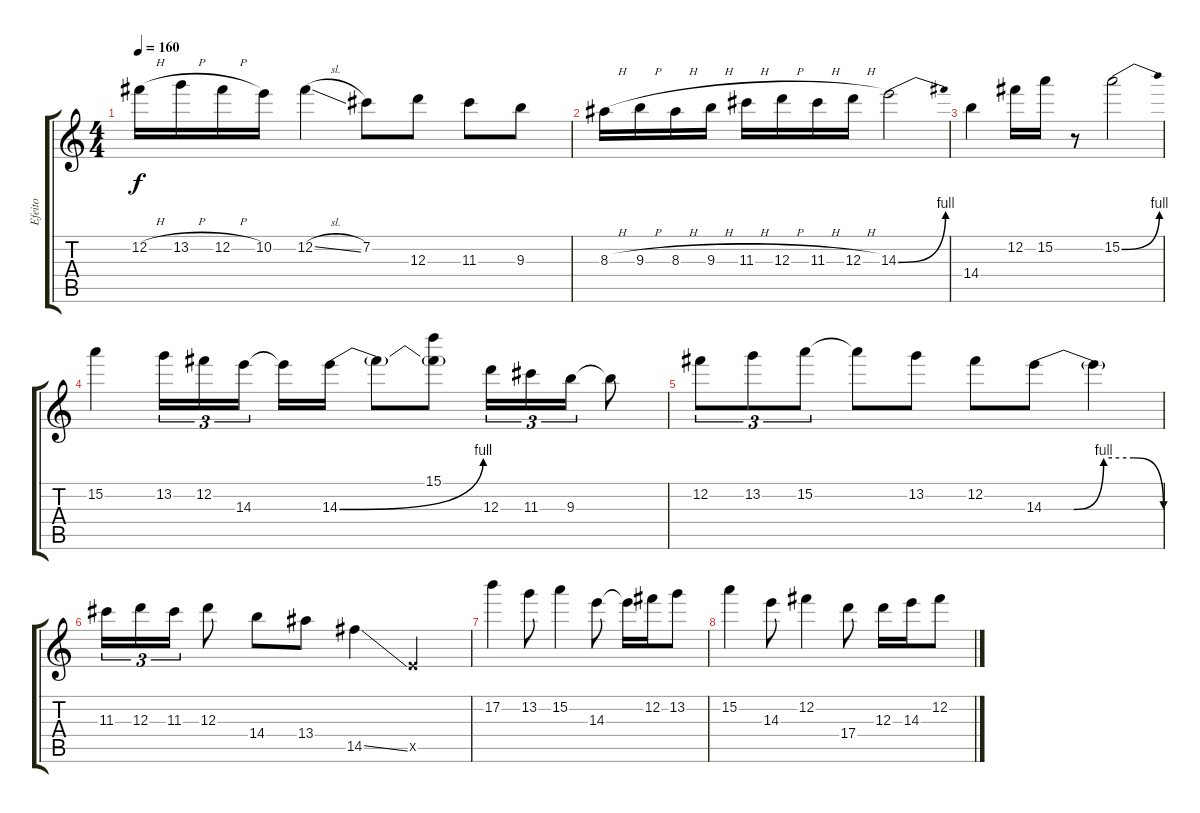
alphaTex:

\track ("Efeito" "Efeito") {instrument overdrivenguitar}
\staff {score tabs}
\tuning (B4 Gb4 D4 A3 E3 B2) {hide}
\ts (4 4)
\tempo 160
\clef g2
\ks c
12.2{h}.16{dy f} 13.2{h}.16 12.2{h}.16 10.2.16 12.2{sl}.4 7.2.8 12.3.8 11.3.8 9.3.8 |
8.3{h}.16 9.3{h}.16 8.3{h}.16 9.3{h}.16 11.3{h}.16 12.3{h}.16 11.3{h}.16 12.3{h}.16 14.3{be (bend 0 0 60 4)}.2 |
14.4.4 12.2.16 15.2.16 r.8 15.2{be (bend 0 0 60 4)}.2 |
15.2.4 13.2.16{tu (3 2)} 12.2.16{tu (3 2)} 14.3.16{tu (3 2)} 14.3{t}.16 14.3{be (bend 0 0 60 4)}.16 14.3{t}.8 (15.1 14.3{t}).8 12.3.16{tu (3 2)} 11.3.16{tu (3 2)} 9.3.16{tu (3 2)} 9.3{t}.8 |
12.2.8{tu (3 2)} 13.2.8{tu (3 2)} 15.2.8{tu (3 2)} 15.2{t}.8 13.2.8 12.2.8 14.3{be (custom 0 0 15 0 30 4 45 4 60 0)}.8 14.3{t}.4 |
11.3.16{tu (3 2)} 12.3.16{tu (3 2)} 11.3.16{tu (3 2)} 12.3.8 14.4.8 13.4.8 14.5{ss}.4 0.5{x}.4 |
17.2.4 13.2.8 15.2.4 14.3.8 14.3{t}.16 12.2.16 13.2.8 |
15.2.4 14.3.8 12.2.4 17.4.8 12.3.16 14.3.16 12.2.8
